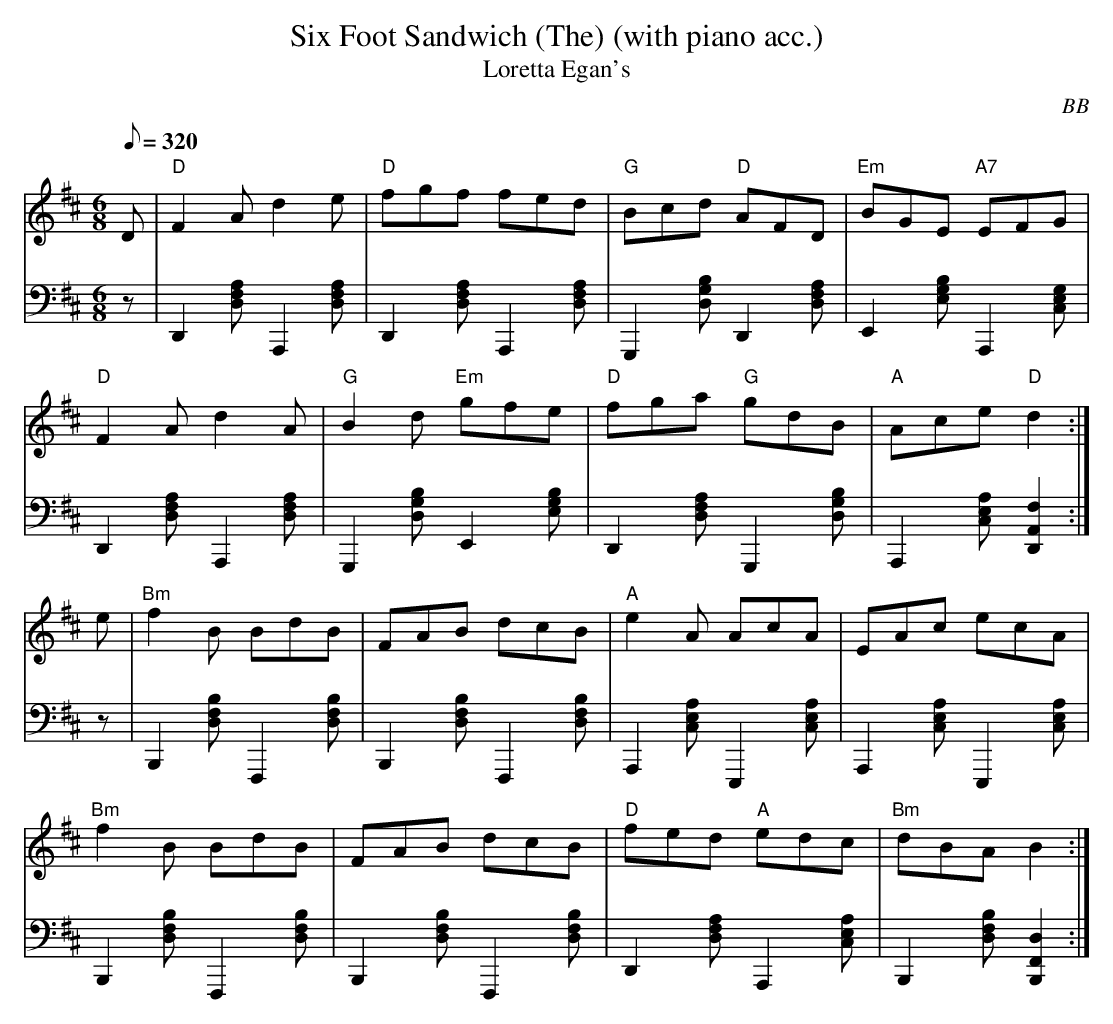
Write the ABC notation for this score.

X:1
T: Six Foot Sandwich (The) (with piano acc.)
T: Loretta Egan's
C: BB
L: 1/8
M: 6/8
Q: 320
V: 1 program 1 21 volume=110 %accordion
V: 2 volume=80 program 1 00 clef=bass m=D
K: D
[V:1] D|"D"F2A d2e|"D"fgf fed|"G"Bcd "D"AFD|"Em"BGE "A7"EFG|
[V:2] z|D,2[AFD]A,,2[AFD]|D,2[AFD]A,,2[AFD]|G,,2[GBD]D,2[AFD]|\
E,2[EGB]A,,2[CEG]|
[V:1] "D"F2A d2A|"G" B2d "Em"gfe|"D" fga "G"gdB|"A"Ace "D"d2 :|
[V:2] D,2[AFD]A,,2[AFD]|G,,2[GBD]E,2[EGB]|D,2[AFD]G,,2[GBD]|\
A,,2[ACE][A,2D,2F2]:|
[V:1] e|"Bm"f2B BdB|FAB dcB|"A"e2A AcA|EAc ecA|
[V:2] z|B,,2[BDF]F,,2[BDF]|B,,2[BDF]F,,2[BDF]|A,,2[ACE]E,,2[ACE]|\
A,,2[ACE]E,,2[ACE]|
[V:1] "Bm"f2B BdB|FAB dcB|"D"fed "A"edc|"Bm"dBA B2 :|
[V:2] B,,2[BDF]F,,2[BDF]|B,,2[BDF]F,,2[BDF]|D,2[AFD]A,,2[ACE]|\
B,,2[BDF][F,2D2B,,2]:|
